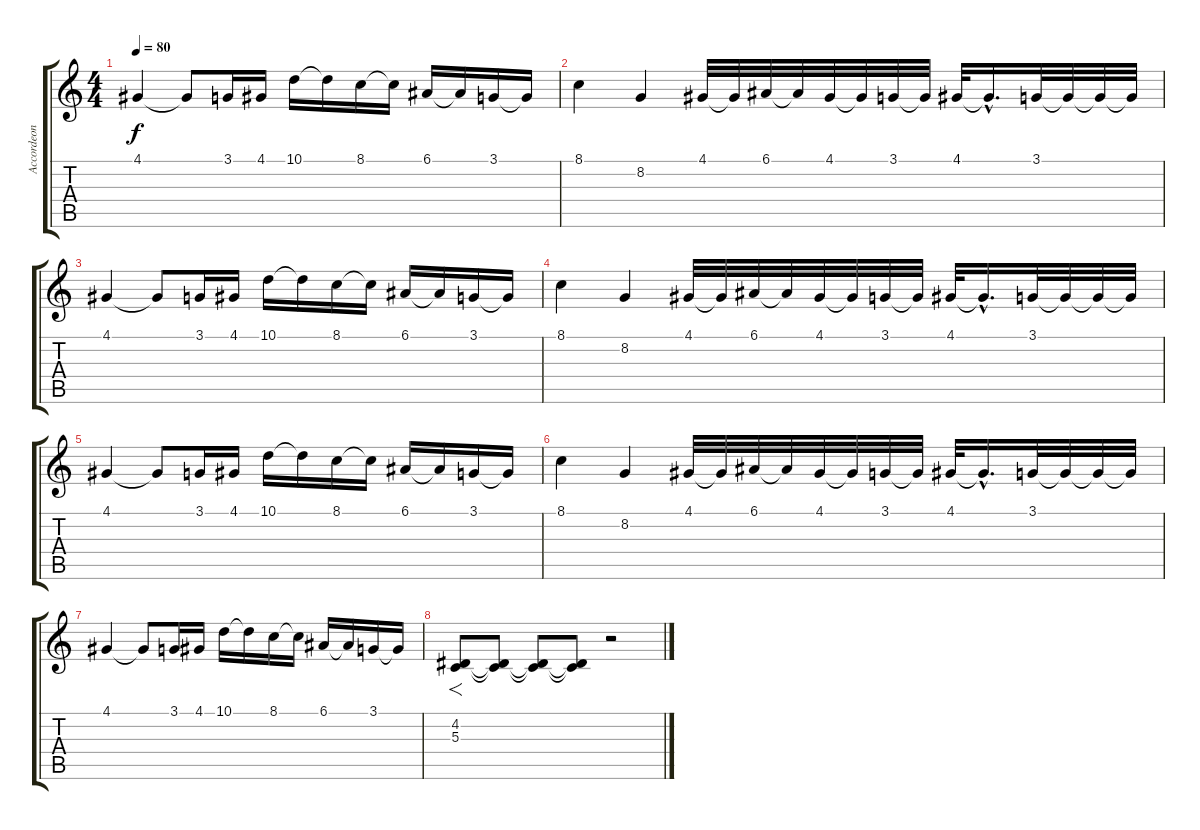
\track ("Accordeon" "Accordeon") {instrument accordion}
\staff {score tabs}
\tuning (E4 B3 G3 D3 A2 E2) {hide}
\ts (4 4)
\tempo 80
\clef g2
\ks c
4.1.4{dy f} 4.1{t}.8 3.1.16 4.1.16 10.1.16 10.1{t}.16 8.1.16 8.1{t}.16 6.1.16 6.1{t}.16 3.1.16 3.1{t}.16 |
8.1.4 8.2.4 4.1.32 4.1{t}.32 6.1.32 6.1{t}.32 4.1.32 4.1{t}.32 3.1.32 3.1{t}.32 4.1.32 4.1{hac t}.16{d} 3.1.32 3.1{t}.32 3.1{t}.32 3.1{t}.32 |
4.1.4 4.1{t}.8 3.1.16 4.1.16 10.1.16 10.1{t}.16 8.1.16 8.1{t}.16 6.1.16 6.1{t}.16 3.1.16 3.1{t}.16 |
8.1.4 8.2.4 4.1.32 4.1{t}.32 6.1.32 6.1{t}.32 4.1.32 4.1{t}.32 3.1.32 3.1{t}.32 4.1.32 4.1{hac t}.16{d} 3.1.32 3.1{t}.32 3.1{t}.32 3.1{t}.32 |
4.1.4 4.1{t}.8 3.1.16 4.1.16 10.1.16 10.1{t}.16 8.1.16 8.1{t}.16 6.1.16 6.1{t}.16 3.1.16 3.1{t}.16 |
8.1.4 8.2.4 4.1.32 4.1{t}.32 6.1.32 6.1{t}.32 4.1.32 4.1{t}.32 3.1.32 3.1{t}.32 4.1.32 4.1{hac t}.16{d} 3.1.32 3.1{t}.32 3.1{t}.32 3.1{t}.32 |
4.1.4 4.1{t}.8 3.1.16 4.1.16 10.1.16 10.1{t}.16 8.1.16 8.1{t}.16 6.1.16 6.1{t}.16 3.1.16 3.1{t}.16 |
(4.2 5.3).8{f} (4.2{t} 5.3{t}).8 (4.2{t} 5.3{t}).8 (4.2{t} 5.3{t}).8 r.2
